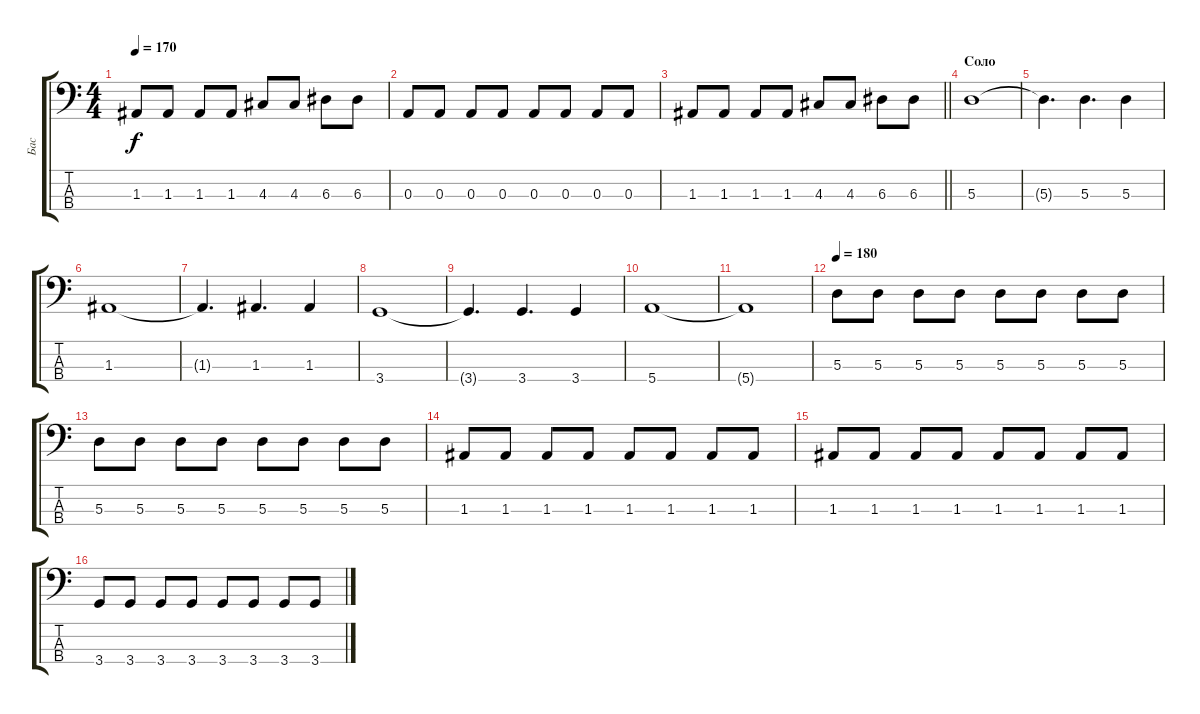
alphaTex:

\track ("Бас" "Бас") {instrument electricbassfinger}
\staff {score tabs}
\tuning (G2 D2 A1 E1) {hide}
\ts (4 4)
\tempo 170
\clef f4
\ks c
1.3.8{dy f} 1.3.8 1.3.8 1.3.8 4.3.8 4.3.8 6.3.8 6.3.8 |
0.3.8 0.3.8 0.3.8 0.3.8 0.3.8 0.3.8 0.3.8 0.3.8 |
\barLineRight lightlight
1.3.8 1.3.8 1.3.8 1.3.8 4.3.8 4.3.8 6.3.8 6.3.8 |
\section ("" "Соло")
5.3.1 |
5.3{t}.4{d} 5.3.4{d} 5.3.4 |
1.3.1 |
1.3{t}.4{d} 1.3.4{d} 1.3.4 |
3.4.1 |
3.4{t}.4{d} 3.4.4{d} 3.4.4 |
5.4.1 |
5.4{t}.1 |
\tempo 180
5.3.8 5.3.8 5.3.8 5.3.8 5.3.8 5.3.8 5.3.8 5.3.8 |
5.3.8 5.3.8 5.3.8 5.3.8 5.3.8 5.3.8 5.3.8 5.3.8 |
1.3.8 1.3.8 1.3.8 1.3.8 1.3.8 1.3.8 1.3.8 1.3.8 |
1.3.8 1.3.8 1.3.8 1.3.8 1.3.8 1.3.8 1.3.8 1.3.8 |
3.4.8 3.4.8 3.4.8 3.4.8 3.4.8 3.4.8 3.4.8 3.4.8
